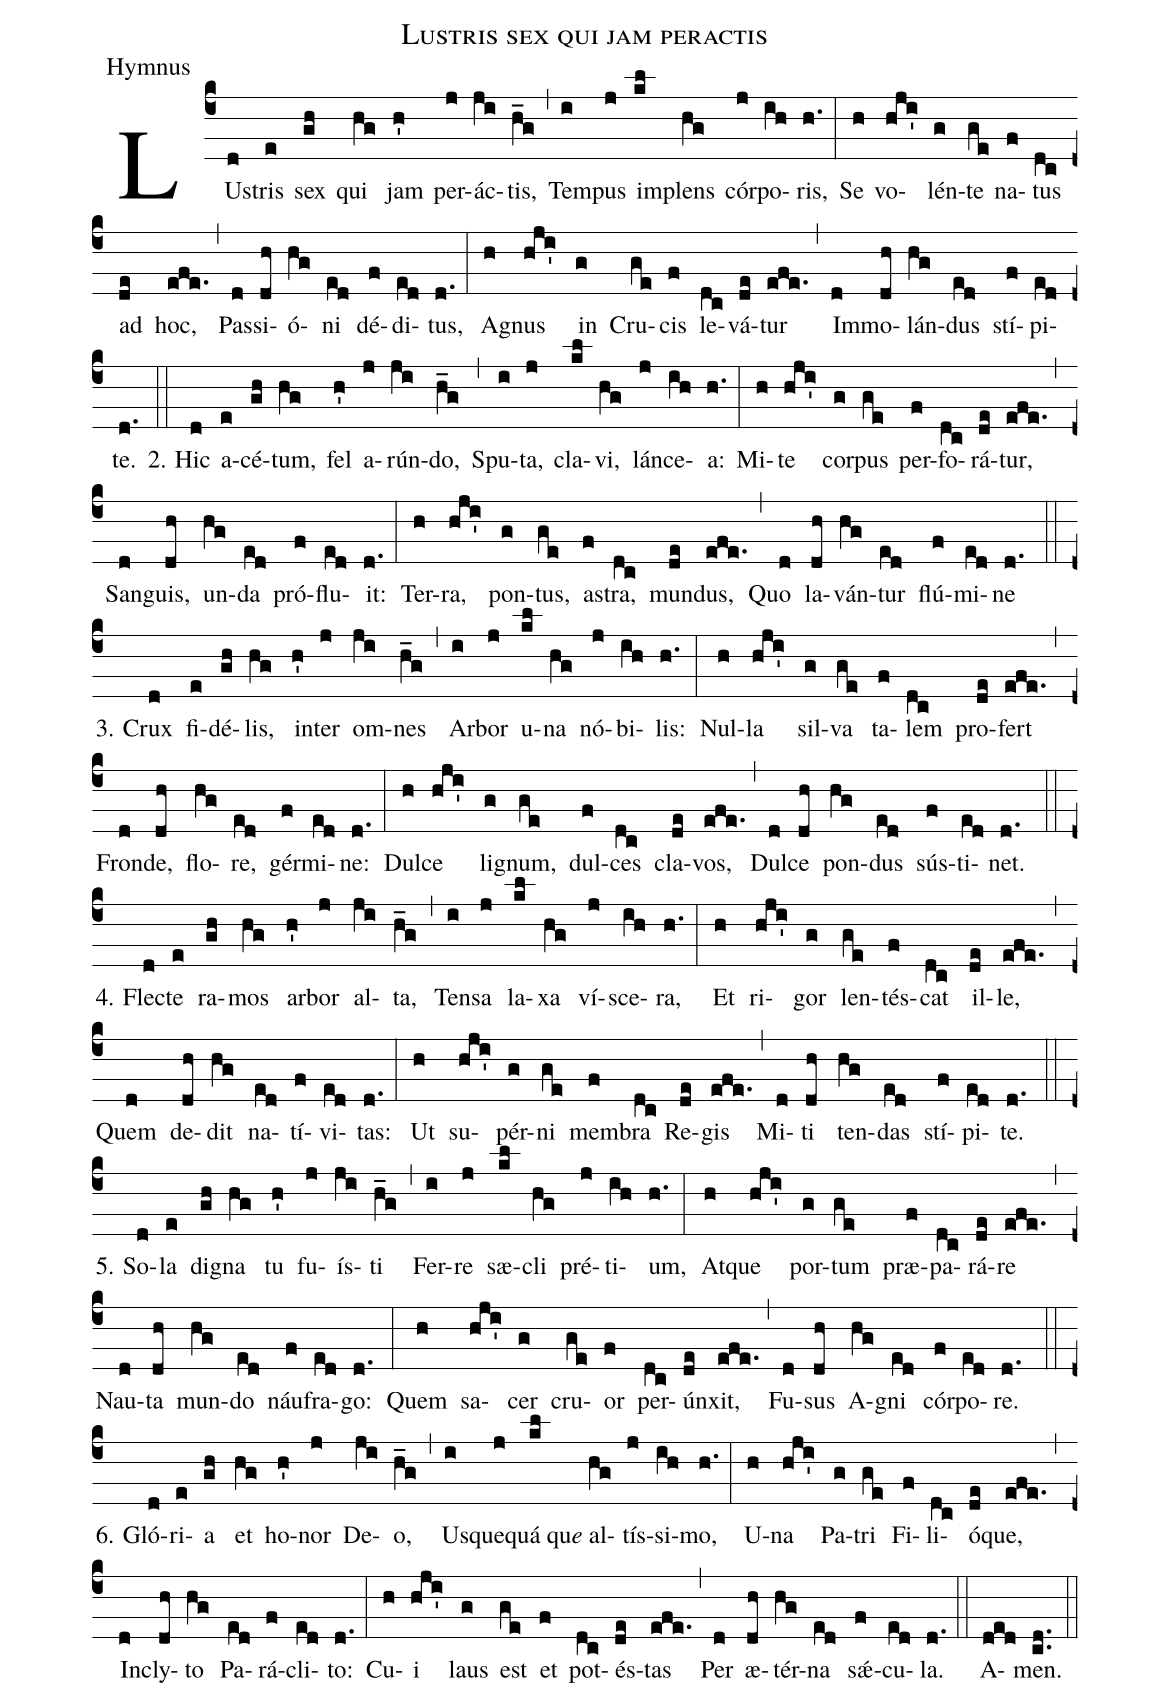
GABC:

name:Lustris sex qui jam peractis;
office-part:Hymnus;
%%
(c4)LUs(d)tris(e) sex(gh) qui(hg) jam(h') per(j)ác(ji)tis,(h_g) (,)
Tem(i)pus(j) im(kl)plens(hg) cór(j)po(ih)ris,(h.) (:)
Se(h) vo(hji')lén(g)te(ge) na(f)tus(dc) ad(de) hoc,(efe.) (,)
Pas(d)si(dh)ó(hg)ni(ed) dé(f)di(ed)tus,(d.) (:)
A(h)gnus(hji') in(g) Cru(ge)cis(f) le(dc)vá(de)tur(efe.) (,)
Im(d)mo(dh)lán(hg)dus(ed) stí(f)pi(ed)te.(d.) (::)

2. Hic(d) a(e)cé(gh)tum,(hg) fel(h') a(j)rún(ji)do,(h_g) (,)
Spu(i)ta,(j) cla(kl)vi,(hg) lán(j)ce(ih)a:(h.) (:)
Mi(h)te(hji') cor(g)pus(ge) per(f)fo(dc)rá(de)tur,(efe.) (,)
San(d)guis,(dh) un(hg)da(ed) pró(f)flu(ed)it:(d.) (:)
Ter(h)ra,(hji') pon(g)tus,(ge) as(f)tra,(dc) mun(de)dus,(efe.) (,)
Quo(d) la(dh)ván(hg)tur(ed) flú(f)mi(ed)ne(d.) (::)

3. Crux(d) fi(e)dé(gh)lis,(hg) in(h')ter(j) om(ji)nes(h_g) (,)
Ar(i)bor(j) u(kl)na(hg) nó(j)bi(ih)lis:(h.) (:)
Nul(h)la(hji') sil(g)va(ge) ta(f)lem(dc) pro(de)fert(efe.) (,)
Fron(d)de,(dh) flo(hg)re,(ed) gér(f)mi(ed)ne:(d.) (:)
Dul(h)ce(hji') li(g)gnum,(ge) dul(f)ces(dc) cla(de)vos,(efe.) (,)
Dul(d)ce(dh) pon(hg)dus(ed) sús(f)ti(ed)net.(d.) (::)

4. Flec(d)te(e) ra(gh)mos(hg) ar(h')bor(j) al(ji)ta,(h_g) (,)
Ten(i)sa(j) la(kl)xa(hg) ví(j)sce(ih)ra,(h.) (:)
Et(h) ri(hji')gor(g) len(ge)tés(f)cat(dc) il(de)le,(efe.) (,)
Quem(d) de(dh)dit(hg) na(ed)tí(f)vi(ed)tas:(d.) (:)
Ut(h) su(hji')pér(g)ni(ge) mem(f)bra(dc) Re(de)gis(efe.) (,)
Mi(d)ti(dh) ten(hg)das(ed) stí(f)pi(ed)te.(d.) (::)

5. So(d)la(e) di(gh)gna(hg) tu(h') fu(j)ís(ji)ti(h_g) (,)
Fer(i)re(j) sæ(kl)cli(hg) pré(j)ti(ih)um,(h.) (:)
At(h)que(hji') por(g)tum(ge) præ(f)pa(dc)rá(de)re(efe.) (,)
Nau(d)ta(dh) mun(hg)do(ed) náu(f)fra(ed)go:(d.) (:)
Quem(h) sa(hji')cer(g) cru(ge)or(f) per(dc)ún(de)xit,(efe.) (,)
Fu(d)sus(dh) A(hg)gni(ed) cór(f)po(ed)re.(d.) (::)

6. Gló(d)ri(e)a(gh) et(hg) ho(h')nor(j) De(ji)o,(h_g) (,)
Us(i)que(j)quá(kl)qu<i>e</i>() al(hg)tís(j)si(ih)mo,(h.) (:)
U(h)na(hji') Pa(g)tri(ge) Fi(f)li(dc)ó(de)que,(efe.) (,)
In(d)cly(dh)to(hg) Pa(ed)rá(f)cli(ed)to:(d.) (:)
Cu(h)i(hji') laus(g) est(ge) et(f) pot(dc)és(de)tas(efe.) (,)
Per(d) æ(dh)tér(hg)na(ed) s<sp>'ae</sp>(f)cu(ed)la.(d.) (::)
A(ded)men.(cd..) (::)
